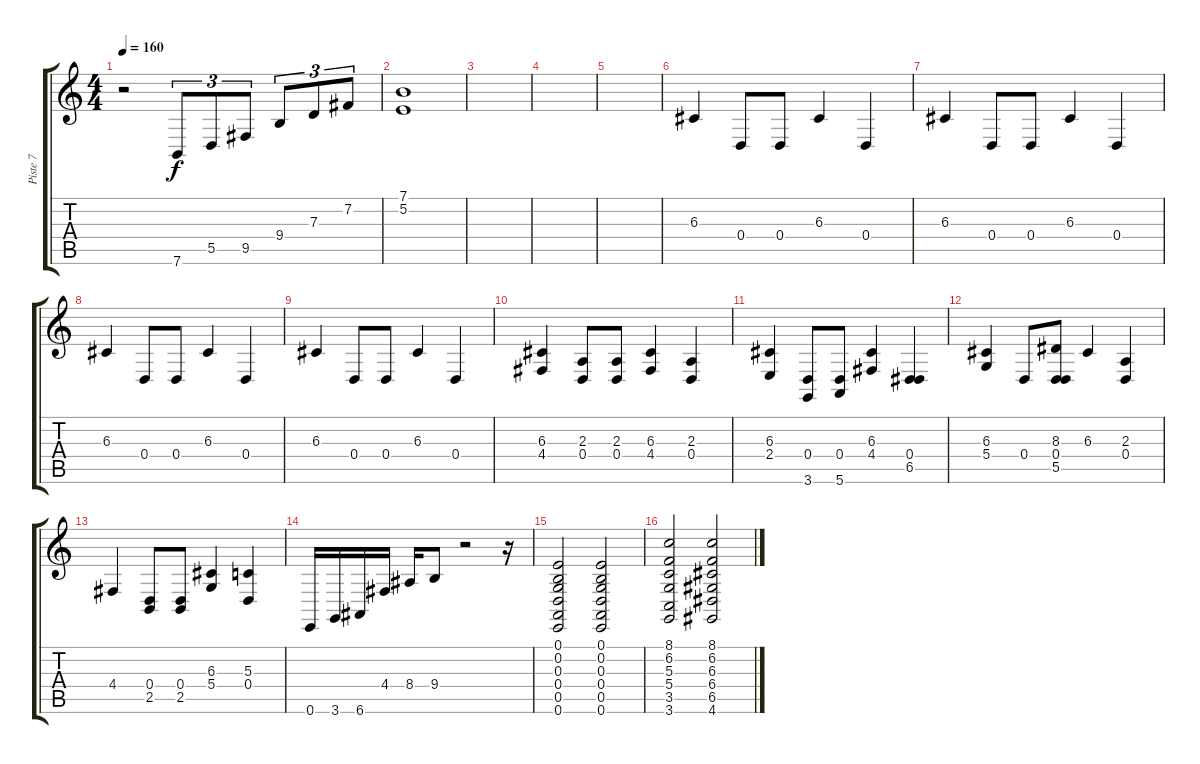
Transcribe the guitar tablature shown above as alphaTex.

\track ("Piste 7" "Piste 7") {instrument taikodrum}
\staff {score tabs}
\tuning (E4 B3 G3 D3 A2 E2) {hide}
\ts (4 4)
\tempo 160
\clef g2
\ks c
r.2{dy f} 7.6.8{tu (3 2)} 5.5.8{tu (3 2)} 9.5.8{tu (3 2)} 9.4.8{tu (3 2)} 7.3.8{tu (3 2)} 7.2.8{tu (3 2)} |
(7.1 5.2).1 |
|
|
|
6.3.4 0.4.8 0.4.8 6.3.4 0.4.4 |
6.3.4 0.4.8 0.4.8 6.3.4 0.4.4 |
6.3.4 0.4.8 0.4.8 6.3.4 0.4.4 |
6.3.4 0.4.8 0.4.8 6.3.4 0.4.4 |
(6.3 4.4).4 (2.3 0.4).8 (2.3 0.4).8 (6.3 4.4).4 (2.3 0.4).4 |
(6.3 2.4).4 (0.4 3.6).8 (0.4 5.6).8 (6.3 4.4).4 (0.4 6.5).4 |
(6.3 5.4).4 0.4.8 (8.3 0.4 5.5).8 6.3.4 (2.3 0.4).4 |
4.4.4 (0.4 2.5).8 (0.4 2.5).8 (6.3 5.4).4 (5.3 0.4).4 |
0.6.16 3.6.16 6.6.16 4.4.16 8.4.16 9.4.8 r.2 r.16 |
(0.1 0.2 0.3 0.4 0.5 0.6).2 (0.1 0.2 0.3 0.4 0.5 0.6).2 |
(8.1 6.2 5.3 5.4 3.5 3.6).2 (8.1 6.2 6.3 6.4 6.5 4.6).2
